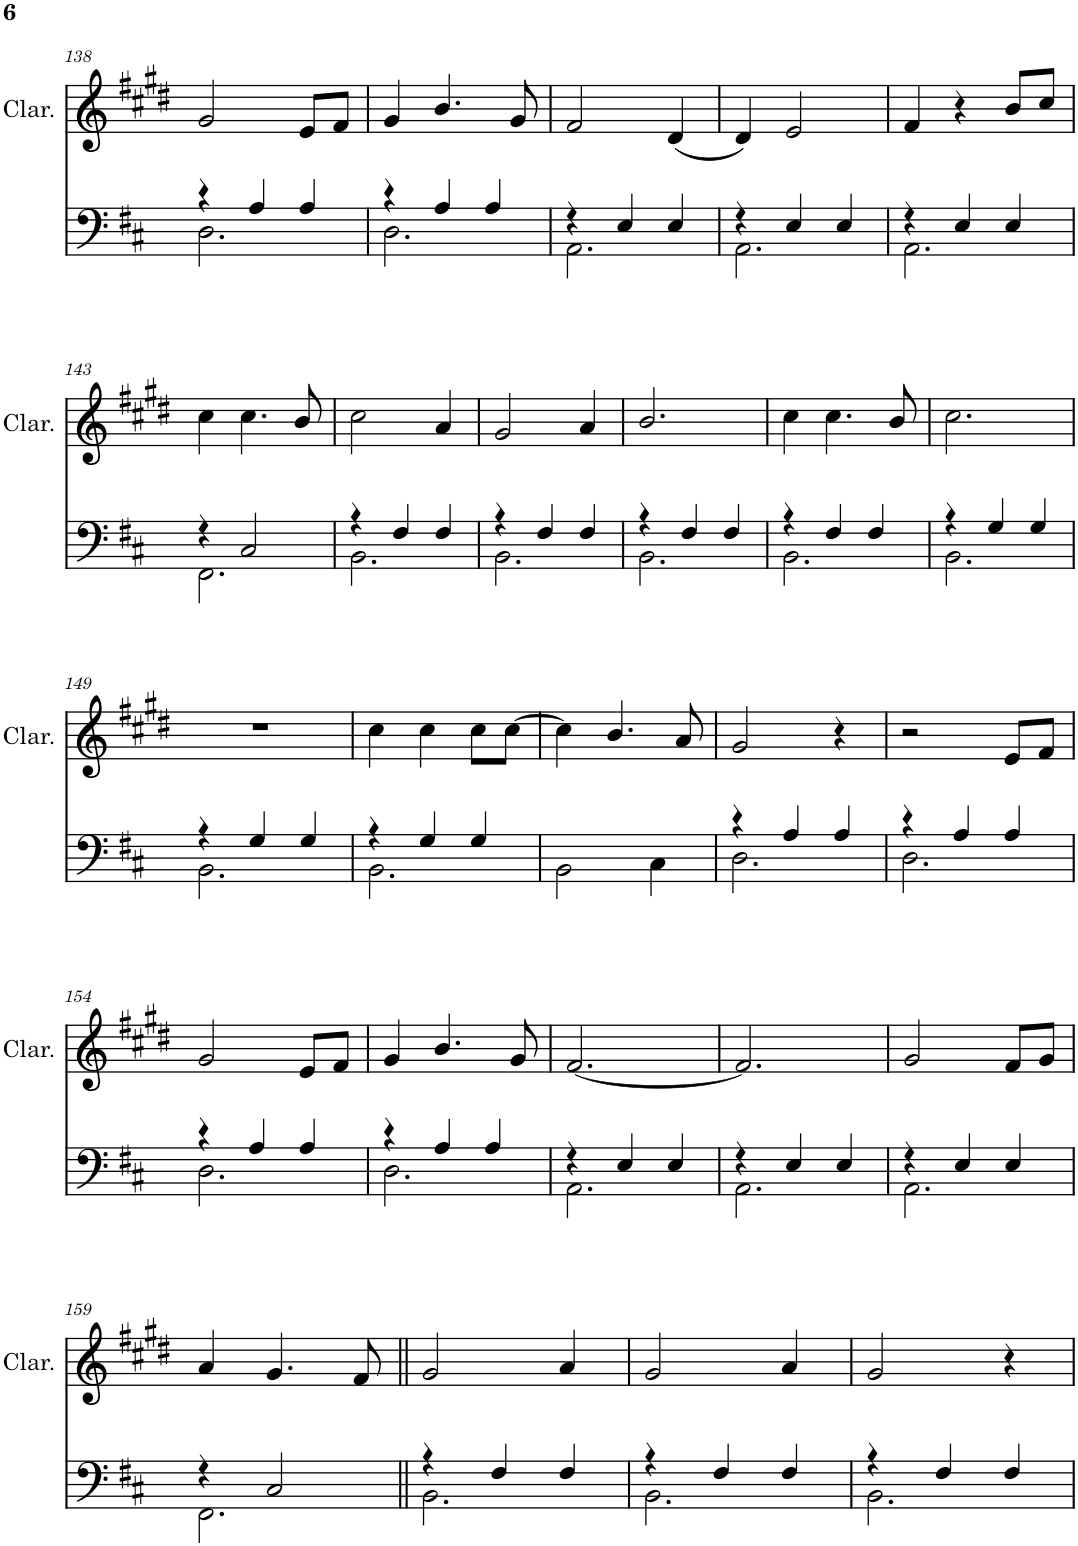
**kern	**kern
*part2	*part1
*staff2	*staff1
*I"Voice	*I"Clarinette
*I'V	*I'Clar.
!!LO:PB:g=z
*clefF4	*clefG2
*	*Trd1c2
*k[f#c#]	*k[f#c#g#d#]
*M3/4	*M3/4
=138	=138
*^	*
4r	2.D\	2g#/
4A/	.	.
4A/	.	8e/L
.	.	8f#/J
=139	=139	=139
4r	2.D\	4g#/
4A/	.	4.b/
4A/	.	.
.	.	8g#/
=140	=140	=140
4r	2.AA\	2f#/
4E/	.	.
4E/	.	(<4d#/
=141	=141	=141
4r	2.AA\	4d#/)
4E/	.	2e/
4E/	.	.
=142	=142	=142
4r	2.AA\	4f#/
4E/	.	4r
4E/	.	8b/L
.	.	8cc#/J
!!LO:LB:g=z
=143	=143	=143
4r	2.FF#\	4cc#\
2C#/	.	4.cc#\
.	.	8b/
=144	=144	=144
4r	2.BB\	2cc#\
4F#/	.	.
4F#/	.	4a/
=145	=145	=145
4r	2.BB\	2g#/
4F#/	.	.
4F#/	.	4a/
=146	=146	=146
4r	2.BB\	2.b/
4F#/	.	.
4F#/	.	.
=147	=147	=147
4r	2.BB\	4cc#\
4F#/	.	4.cc#\
4F#/	.	.
.	.	8b/
=148	=148	=148
4r	2.BB\	2.cc#\
4G/	.	.
4G/	.	.
!!LO:LB:g=z
=149	=149	=149
4r	2.BB\	2.r
4G/	.	.
4G/	.	.
=150	=150	=150
4r	2.BB\	4cc#\
4G/	.	4cc#\
4G/	.	8cc#\L
.	.	[>8cc#\J
*v	*v	*
=151	=151
2BB\	4cc#\]
.	4.b/
4C#\	.
.	8a/
=152	=152
*^	*
4r	2.D\	2g#/
4A/	.	.
4A/	.	4r
=153	=153	=153
4r	2.D\	2r
4A/	.	.
4A/	.	8e/L
.	.	8f#/J
!!LO:LB:g=z
=154	=154	=154
4r	2.D\	2g#/
4A/	.	.
4A/	.	8e/L
.	.	8f#/J
=155	=155	=155
4r	2.D\	4g#/
4A/	.	4.b/
4A/	.	.
.	.	8g#/
=156	=156	=156
4r	2.AA\	[<2.f#/
4E/	.	.
4E/	.	.
=157	=157	=157
4r	2.AA\	2.f#/]
4E/	.	.
4E/	.	.
=158	=158	=158
4r	2.AA\	2g#/
4E/	.	.
4E/	.	8f#/L
.	.	8g#/J
!!LO:LB:g=z
=159	=159	=159
4r	2.FF#\	4a/
2C#/	.	4.g#/
.	.	8f#/
=160||	=160||	=160||
4r	2.BB\	2g#/
4F#/	.	.
4F#/	.	4a/
=161	=161	=161
4r	2.BB\	2g#/
4F#/	.	.
4F#/	.	4a/
=162	=162	=162
4r	2.BB\	2g#/
4F#/	.	.
4F#/	.	4r
*v	*v	*
=	=
*-	*-
